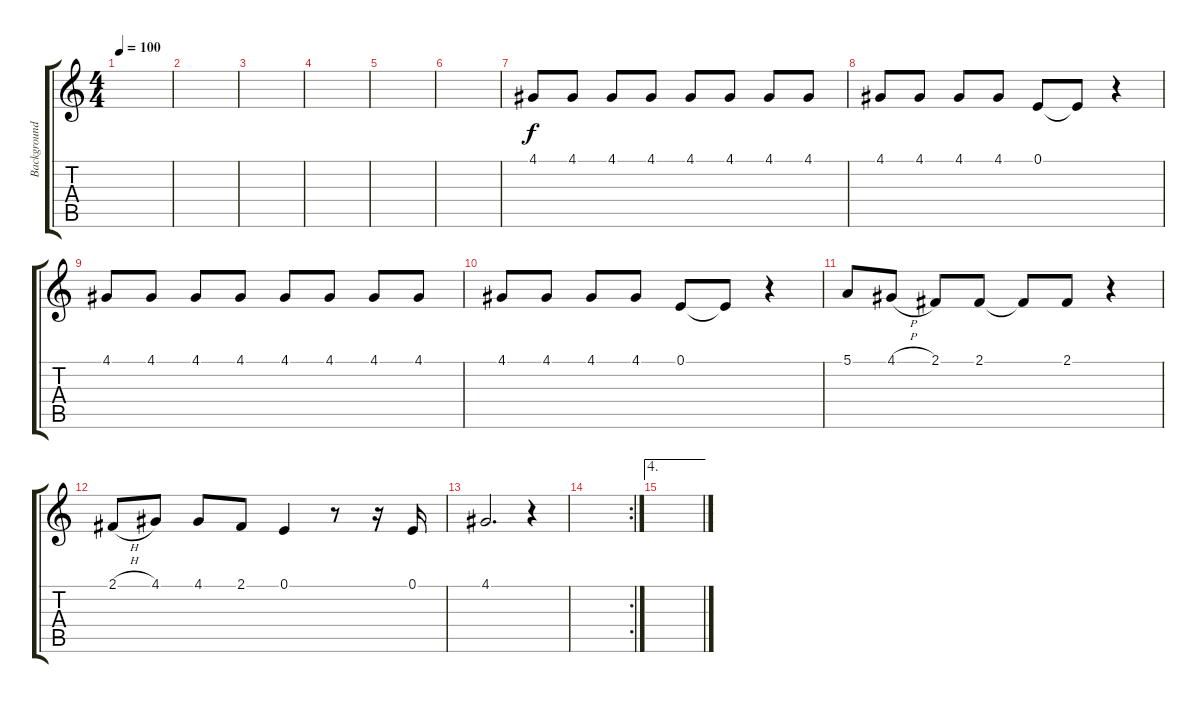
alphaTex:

\track ("Background Vocals - low" "Background") {mute instrument sopranosax}
\staff {score tabs}
\tuning (E4 B3 G3 D3 A2 E2) {hide}
\ts (4 4)
\tempo 100
\clef g2
\ks c
|
|
|
|
|
|
4.1.8{volume 11} 4.1.8 4.1.8 4.1.8 4.1.8 4.1.8 4.1.8 4.1.8 |
4.1.8 4.1.8 4.1.8 4.1.8 0.1.8 0.1{t}.8 r.4 |
4.1.8 4.1.8 4.1.8 4.1.8 4.1.8 4.1.8 4.1.8 4.1.8 |
4.1.8 4.1.8 4.1.8 4.1.8 0.1.8 0.1{t}.8 r.4 |
5.1.8 4.1{h}.8 2.1.8 2.1.8 2.1{t}.8 2.1.8 r.4 |
2.1{h}.8 4.1.8 4.1.8 2.1.8 0.1.4 r.8 r.16 0.1.16 |
4.1.2{d} r.4 |
\rc 2
|
\ae 4
